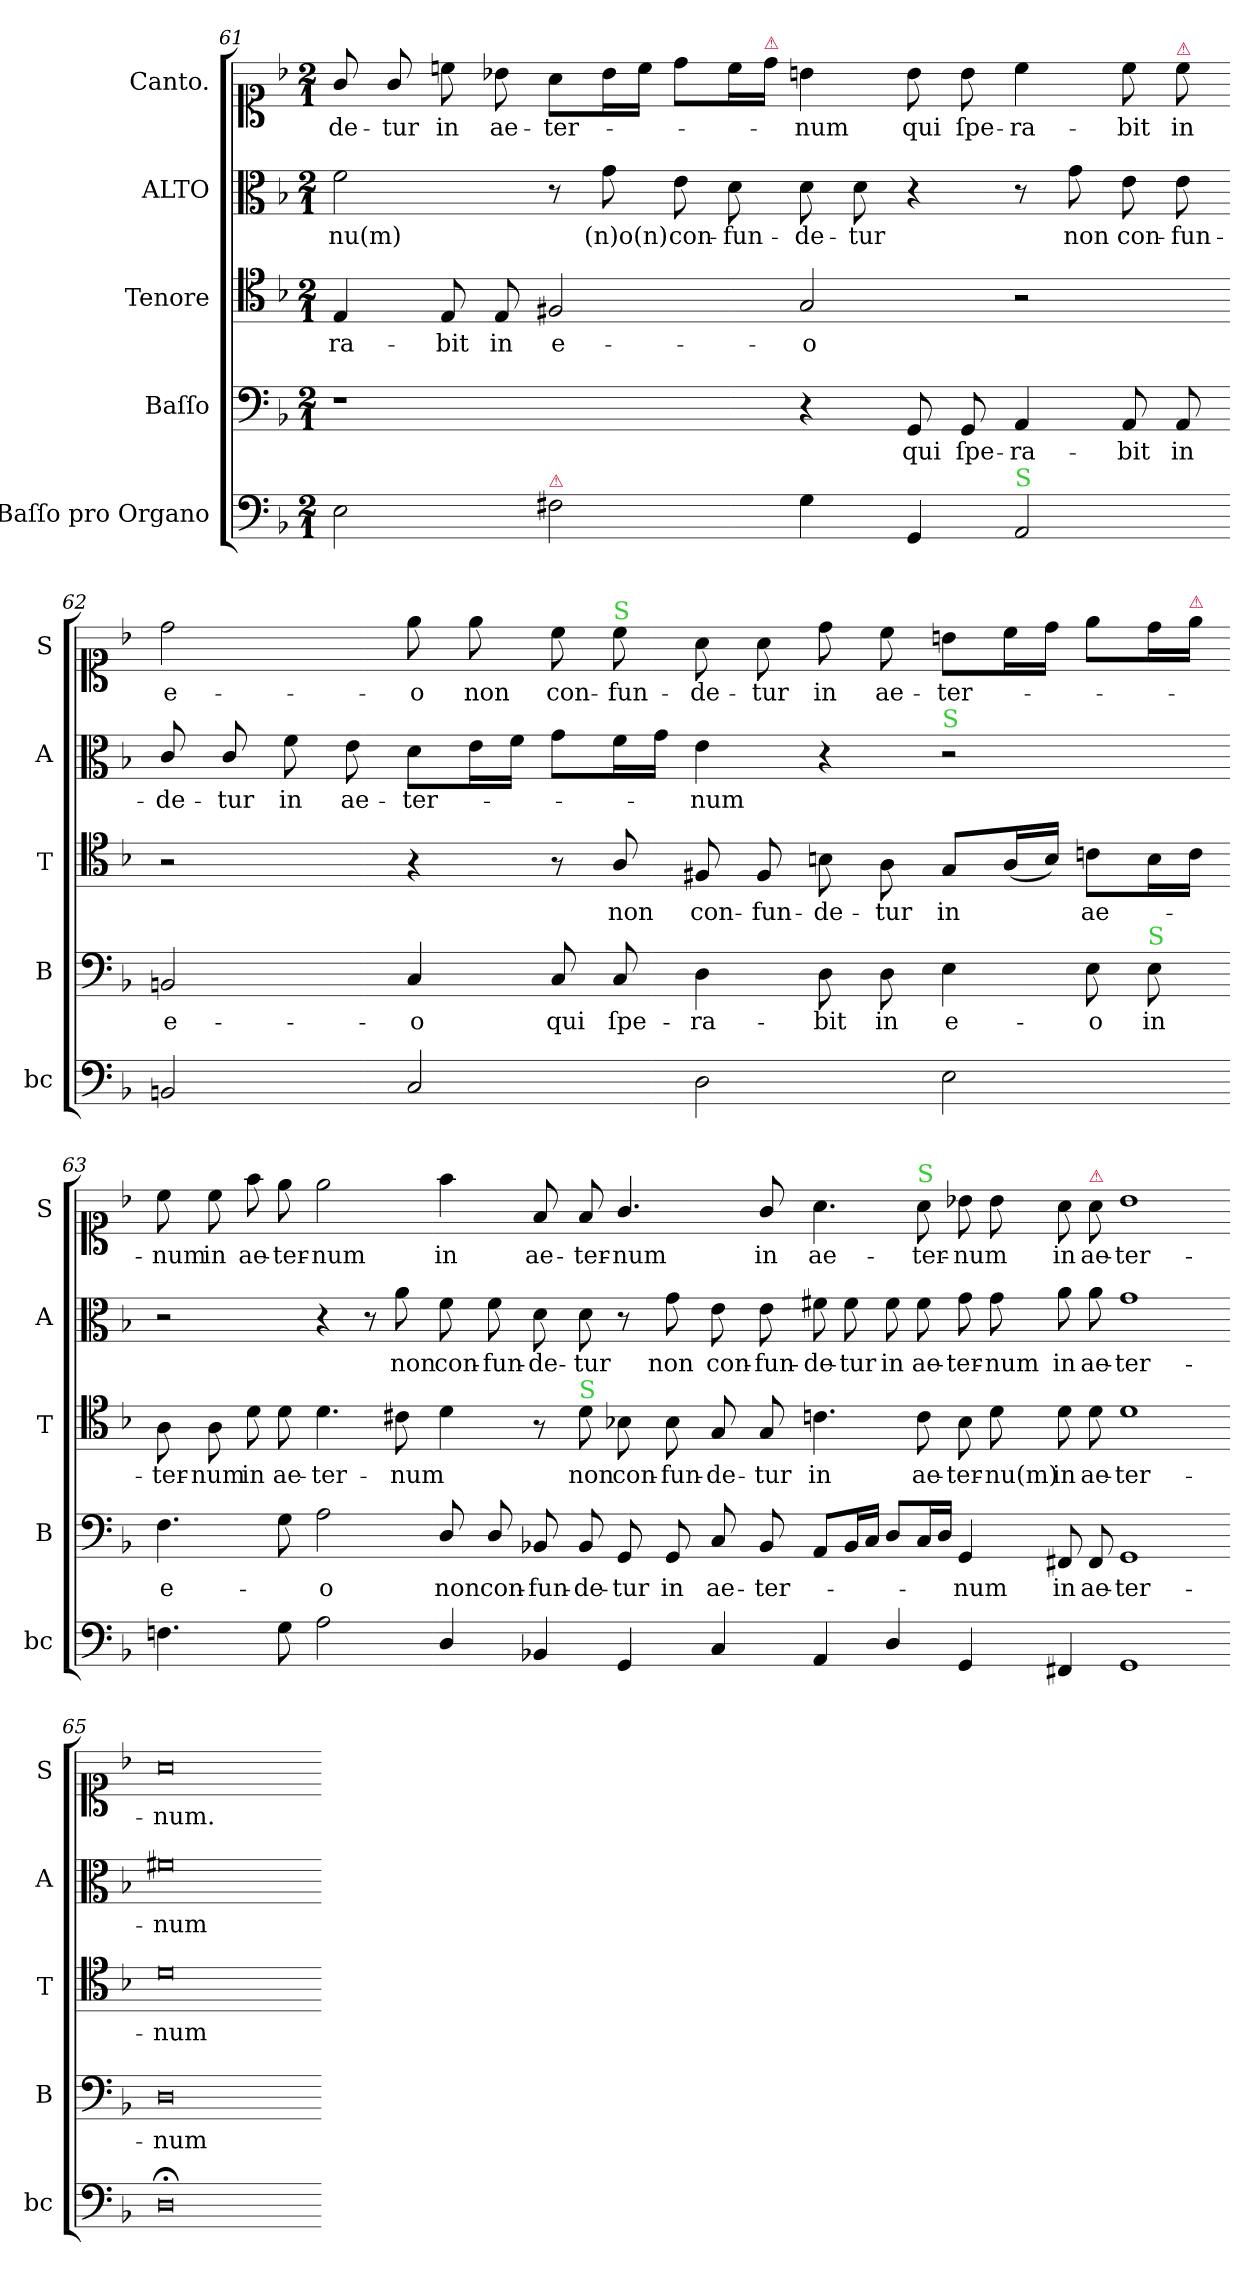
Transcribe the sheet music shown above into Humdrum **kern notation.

**kern	**kern	**text	**kern	**text	**kern	**text	**kern	**text
*part5	*part4	*part4	*part3	*part3	*part2	*part2	*part1	*part1
*staff5	*staff4	*staff4	*staff3	*staff3	*staff2	*staff2	*staff1	*staff1
*I"Baſſo pro Organo	*I"Baſſo	*	*I"Tenore	*	*I"ALTO	*	*I"Canto.	*
*I'bc	*I'B	*	*I'T	*	*I'A	*	*I'S	*
*clefF4	*clefF4	*	*clefC4	*	*clefC3	*	*clefC1	*
*k[b-]	*k[b-]	*	*k[b-]	*	*k[b-]	*	*k[b-]	*
*d:	*d:	*	*d:	*	*d:	*	*d:	*
*M2/1	*M2/1	*	*M2/1	*	*M2/1	*	*M2/1	*
=61	=61	=61	=61	=61	=61	=61	=61	=61
!	!	!	!	!LO:LY:i	!	!	!	!
2E\	1r	.	4E/	-ra-	2f\	-nu(m)	8g/	-de-
.	.	.	.	.	.	.	8g/	-tur
!	!	!	!	!LO:LY:i	!	!	!	!
.	.	.	8E/	-bit	.	.	8ccn\	in
!	!	!	!	!LO:LY:i	!	!	!	!
.	.	.	8E/	in	.	.	8b-X\	ae-
!LO:TX:a:color=crimson:t=⚠	!	!	!	!	!	!	!	!
!	!	!	!	!LO:LY:i	!	!	!	!
2F#X\	.	.	2F#X/	e-	8r	.	8a\L	-ter-
.	.	.	.	.	8g\	(n)o(n)	16b-\L	.
.	.	.	.	.	.	.	16cc\JJ	.
.	.	.	.	.	8e\	con-	8dd\L	.
.	.	.	.	.	8d\	-fun-	16cc\L	.
!	!	!	!	!	!	!	!LO:TX:a:color=crimson:t=⚠	!
.	.	.	.	.	.	.	16dd\JJ	.
!	!	!	!	!LO:LY:i	!	!	!	!
4G\	4r	.	2G/	-o	8d\	-de-	4bn\	-num
.	.	.	.	.	8d\	-tur	.	.
4GG/	8GG/	qui	.	.	4r	.	8b\	qui
.	8GG/	ſpe-	.	.	.	.	8b\	ſpe-
!LO:TX:a:color=limegreen:t=S	!	!	!	!	!	!	!	!
2AA/	4AA/	-ra-	2r	.	8r	.	4cc\	-ra-
!	!	!	!	!	!	!LO:LY:i	!	!
.	.	.	.	.	8g\	non	.	.
!	!	!	!	!	!	!LO:LY:i	!	!
.	8AA/	-bit	.	.	8e\	con-	8cc\	-bit
!	!	!	!	!	!	!	!LO:TX:a:color=crimson:t=⚠	!
!	!	!	!	!	!	!LO:LY:i	!	!
.	8AA/	in	.	.	8e\	-fun-	8cc\	in
=62-	=62-	=62-	=62-	=62-	=62-	=62-	=62-	=62-
!	!	!	!	!	!	!LO:LY:i	!	!
2BBn/	2BBn/	e-	2r	.	8c/	-de-	2dd\	e-
!	!	!	!	!	!	!LO:LY:i	!	!
.	.	.	.	.	8c/	-tur	.	.
.	.	.	.	.	8f\	in	.	.
.	.	.	.	.	8e\	ae-	.	.
2C/	4C/	-o	4r	.	8d\L	-ter-	8ee\	-o
.	.	.	.	.	16e\L	.	8ee\	non
.	.	.	.	.	16f\JJ	.	.	.
.	8C/	qui	8r	.	8g\L	.	8cc\	con-
!	!	!	!	!	!	!	!LO:TX:a:color=limegreen:t=S	!
.	8C/	ſpe-	8A/	non	16f\L	.	8cc\	-fun-
.	.	.	.	.	16g\JJ	.	.	.
2D\	4D\	-ra-	8F#X/	con-	4e\	-num	8a\	-de-
.	.	.	8F#/	-fun-	.	.	8a\	-tur
.	8D\	-bit	8Bn\	-de-	4r	.	8dd\	in
.	8D\	in	8A\	-tur	.	.	8cc\	ae-
!	!	!	!	!	!LO:TX:a:color=limegreen:t=S	!	!	!
2E\	4E\	e-	8G/L	in	2r	.	8bn\L	-ter-
.	.	.	(16A/L	.	.	.	16cc\L	.
.	.	.	16B/JJ)	.	.	.	16dd\JJ	.
.	8E\	-o	8cn\L	ae-	.	.	8ee\L	.
!	!LO:TX:a:color=limegreen:t=S	!	!	!	!	!	!	!
.	8E\	in	16B\L	.	.	.	16dd\L	.
!	!	!	!	!	!	!	!LO:TX:a:color=crimson:t=⚠	!
.	.	.	16c\JJ	.	.	.	16ee\JJ	.
=63-	=63-	=63-	=63-	=63-	=63-	=63-	=63-	=63-
4.Fn\	4.F\	e-	8A\	-ter-	2r	.	8cc\	-num
.	.	.	8A\	-num	.	.	8cc\	in
.	.	.	8d\	in	.	.	8ff\	ae-
8G\	8G\	.	8d\	ae-	.	.	8ee\	-ter-
2A\	2A\	-o	4.d\	-ter-	4r	.	2ee\	-num
.	.	.	.	.	8r	.	.	.
.	.	.	8c#X\	-num	8a\	non	.	.
4D/	8D/	non	4d\	.	8f\	con-	4ff\	in
.	8D/	con-	.	.	8f\	-fun-	.	.
4BB-X/	8BB-X/	-fun-	8r	.	8d\	-de-	8f/	ae-
!	!	!	!LO:TX:a:color=limegreen:t=S	!	!	!	!	!
.	8BB-/	-de-	8d\	non	8d\	-tur	8f/	-ter-
4GG/	8GG/	-tur	8B-X\	con-	8r	.	4.g/	-num
!	!	!	!	!	!	!LO:LY:i	!	!
.	8GG/	in	8B-\	-fun-	8g\	non	.	.
!	!	!	!	!	!	!LO:LY:i	!	!
4C/	8C/	ae-	8G/	-de-	8e\	con-	.	.
!	!	!	!	!	!	!LO:LY:i	!	!LO:LY:i
.	8BB-/	-ter-	8G/	-tur	8e\	-fun-	8g/	in
=64-	=64-	=64-	=64-	=64-	=64-	=64-	=64-	=64-
!	!	!	!	!	!	!LO:LY:i	!	!LO:LY:i
4AA/	8AA/L	.	4.cn\	in	8f#X\	-de-	4.a\	ae-
!	!	!	!	!	!	!LO:LY:i	!	!
.	16BB-/L	.	.	.	8f#\	-tur	.	.
.	16C/JJ	.	.	.	.	.	.	.
4D/	8D/L	.	.	.	8f#\	in	.	.
!	!	!	!	!	!	!	!LO:TX:a:color=limegreen:t=S	!
!	!	!	!	!	!	!	!	!LO:LY:i
.	16C/L	.	8c\	ae-	8f#\	ae-	8a\	-ter-
.	16D/JJ	.	.	.	.	.	.	.
!	!	!	!	!	!	!	!	!LO:LY:i
4GG/	4GG/	-num	8B-\	-ter-	8g\	-ter-	8b-X\	-num
.	.	.	8d\	-nu(m)	8g\	-num	8b-\	.
!	!	!	!	!	!	!LO:LY:i	!	!
4FF#X/	8FF#X/	in	8d\	in	8a\	in	8a\	in
!	!	!	!	!	!	!	!LO:TX:a:color=crimson:t=⚠	!
!	!	!	!	!	!	!LO:LY:i	!	!
.	8FF#/	ae-	8d\	ae-	8a\	ae-	8a\	ae-
!	!	!	!	!	!	!LO:LY:i	!	!
1GG	1GG	-ter-	1d	-ter-	1g	-ter-	1b-	-ter-
=65-	=65-	=65-	=65-	=65-	=65-	=65-	=65-	=65-
!	!	!	!	!	!	!LO:LY:i	!	!
0D;<;	0D	-num	0d	-num	0f#X	-num	0a	-num.
=-	=-	=-	=-	=-	=-	=-	=-	=-
*-	*-	*-	*-	*-	*-	*-	*-	*-
